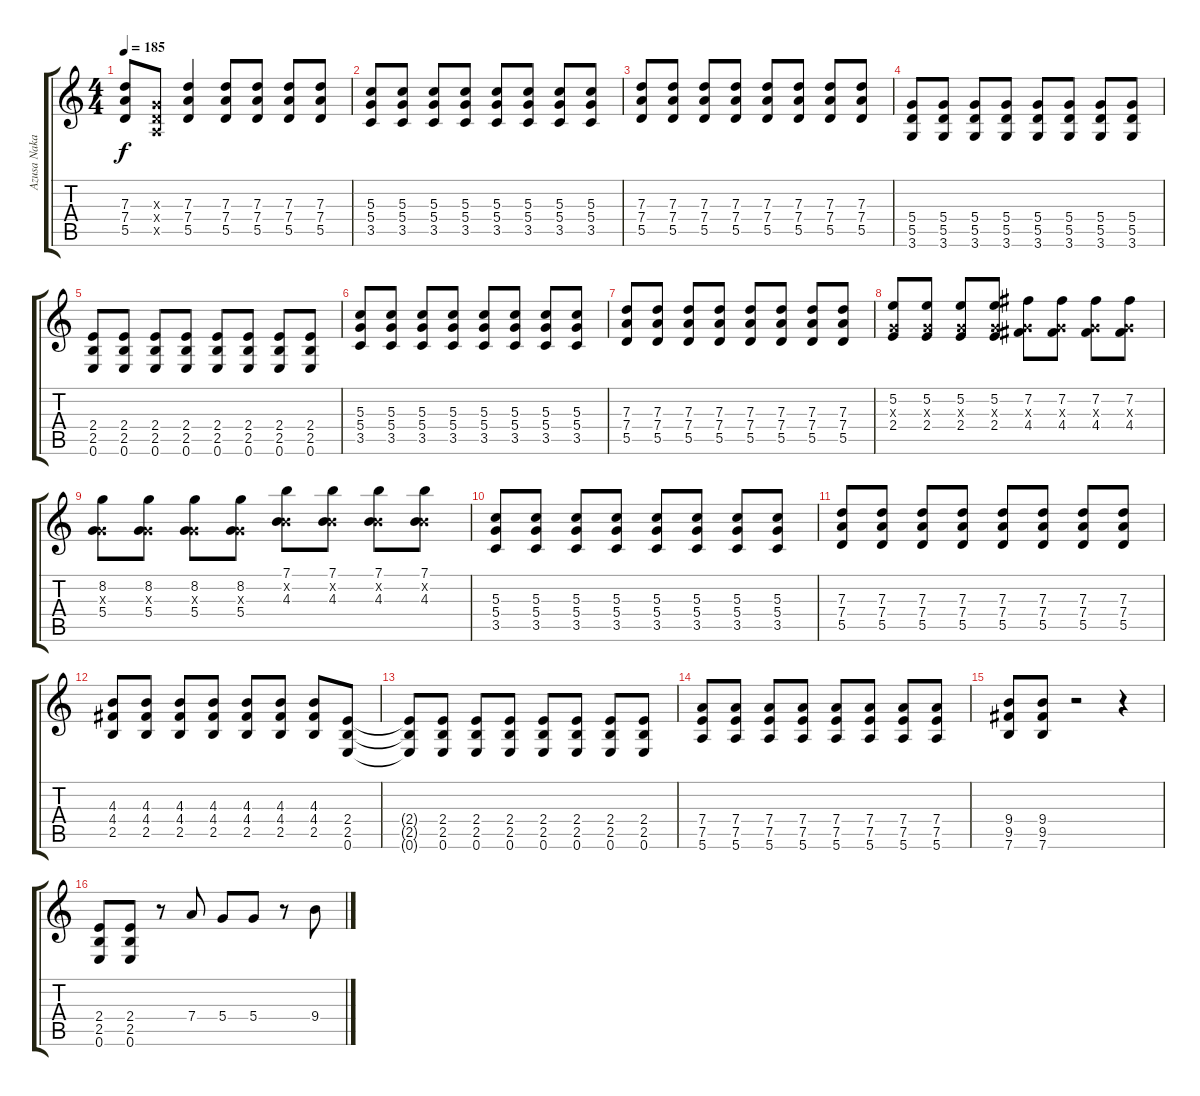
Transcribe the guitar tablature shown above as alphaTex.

\track ("Azusa Nakano" "Azusa Naka") {instrument overdrivenguitar}
\staff {score tabs}
\tuning (E4 B3 G3 D3 A2 E2) {hide}
\ts (4 4)
\tempo 185
\clef g2
\ks c
(7.3 7.4 5.5).8{dy f} (0.3{x} 0.4{x} 0.5{x}).8 (7.3 7.4 5.5).4 (7.3 7.4 5.5).8 (7.3 7.4 5.5).8 (7.3 7.4 5.5).8 (7.3 7.4 5.5).8 |
(5.3 5.4 3.5).8 (5.3 5.4 3.5).8 (5.3 5.4 3.5).8 (5.3 5.4 3.5).8 (5.3 5.4 3.5).8 (5.3 5.4 3.5).8 (5.3 5.4 3.5).8 (5.3 5.4 3.5).8 |
(7.3 7.4 5.5).8 (7.3 7.4 5.5).8 (7.3 7.4 5.5).8 (7.3 7.4 5.5).8 (7.3 7.4 5.5).8 (7.3 7.4 5.5).8 (7.3 7.4 5.5).8 (7.3 7.4 5.5).8 |
(5.4 5.5 3.6).8 (5.4 5.5 3.6).8 (5.4 5.5 3.6).8 (5.4 5.5 3.6).8 (5.4 5.5 3.6).8 (5.4 5.5 3.6).8 (5.4 5.5 3.6).8 (5.4 5.5 3.6).8 |
(2.4 2.5 0.6).8 (2.4 2.5 0.6).8 (2.4 2.5 0.6).8 (2.4 2.5 0.6).8 (2.4 2.5 0.6).8 (2.4 2.5 0.6).8 (2.4 2.5 0.6).8 (2.4 2.5 0.6).8 |
(5.3 5.4 3.5).8 (5.3 5.4 3.5).8 (5.3 5.4 3.5).8 (5.3 5.4 3.5).8 (5.3 5.4 3.5).8 (5.3 5.4 3.5).8 (5.3 5.4 3.5).8 (5.3 5.4 3.5).8 |
(7.3 7.4 5.5).8 (7.3 7.4 5.5).8 (7.3 7.4 5.5).8 (7.3 7.4 5.5).8 (7.3 7.4 5.5).8 (7.3 7.4 5.5).8 (7.3 7.4 5.5).8 (7.3 7.4 5.5).8 |
(5.2 0.3{x} 2.4).8 (5.2 0.3{x} 2.4).8 (5.2 0.3{x} 2.4).8 (5.2 0.3{x} 2.4).8 (7.2 0.3{x} 4.4).8 (7.2 0.3{x} 4.4).8 (7.2 0.3{x} 4.4).8 (7.2 0.3{x} 4.4).8 |
(8.2 0.3{x} 5.4).8 (8.2 0.3{x} 5.4).8 (8.2 0.3{x} 5.4).8 (8.2 0.3{x} 5.4).8 (7.1 0.2{x} 4.3).8 (7.1 0.2{x} 4.3).8 (7.1 0.2{x} 4.3).8 (7.1 0.2{x} 4.3).8 |
(5.3 5.4 3.5).8 (5.3 5.4 3.5).8 (5.3 5.4 3.5).8 (5.3 5.4 3.5).8 (5.3 5.4 3.5).8 (5.3 5.4 3.5).8 (5.3 5.4 3.5).8 (5.3 5.4 3.5).8 |
(7.3 7.4 5.5).8 (7.3 7.4 5.5).8 (7.3 7.4 5.5).8 (7.3 7.4 5.5).8 (7.3 7.4 5.5).8 (7.3 7.4 5.5).8 (7.3 7.4 5.5).8 (7.3 7.4 5.5).8 |
(4.3 4.4 2.5).8 (4.3 4.4 2.5).8 (4.3 4.4 2.5).8 (4.3 4.4 2.5).8 (4.3 4.4 2.5).8 (4.3 4.4 2.5).8 (4.3 4.4 2.5).8 (2.4 2.5 0.6).8 |
(2.4{t} 2.5{t} 0.6{t}).8 (2.4 2.5 0.6).8 (2.4 2.5 0.6).8 (2.4 2.5 0.6).8 (2.4 2.5 0.6).8 (2.4 2.5 0.6).8 (2.4 2.5 0.6).8 (2.4 2.5 0.6).8 |
(7.4 7.5 5.6).8 (7.4 7.5 5.6).8 (7.4 7.5 5.6).8 (7.4 7.5 5.6).8 (7.4 7.5 5.6).8 (7.4 7.5 5.6).8 (7.4 7.5 5.6).8 (7.4 7.5 5.6).8 |
(9.4 9.5 7.6).8 (9.4 9.5 7.6).8 r.2 r.4 |
(2.4 2.5 0.6).8 (2.4 2.5 0.6).8 r.8 7.4.8 5.4.8 5.4.8 r.8 9.4.8
